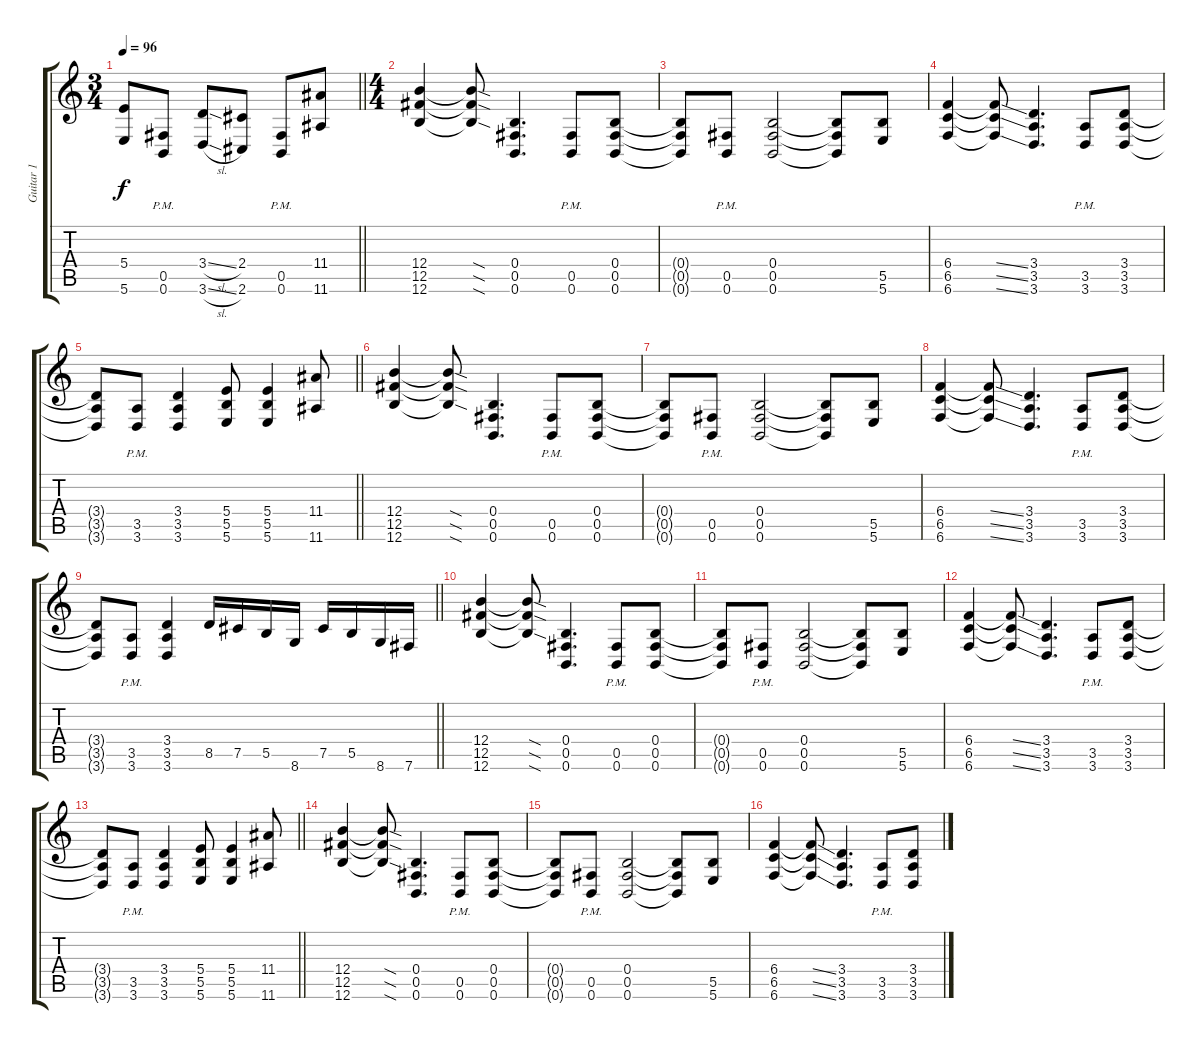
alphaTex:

\track ("Guitar 1" "Guitar 1") {instrument distortionguitar}
\staff {score tabs}
\tuning (Db4 Ab3 E3 B2 Gb2 B1) {hide}
\ts (3 4)
\tempo 96
\clef g2
\barLineRight lightlight
\ks c
(5.4 5.6).8{dy f} (0.5{pm} 0.6{pm}).8 (3.4{sl} 3.6{sl}).8 (2.4 2.6).8 (0.5{pm} 0.6{pm}).8 (11.4 11.6).8 |
\ts (4 4)
\section ("" "")
(12.4 12.5 12.6).4 (12.4{sod t} 12.5{sod t} 12.6{sod t}).8 (0.4 0.5 0.6).4{d} (0.5{pm} 0.6{pm}).8 (0.4 0.5 0.6).8 |
(0.4{t} 0.5{t} 0.6{t}).8 (0.5{pm} 0.6{pm}).8 (0.4 0.5 0.6).2 (0.4{t} 0.5{t} 0.6{t}).8 (5.5 5.6).8 |
(6.4 6.5 6.6).4 (6.4{ss t} 6.5{ss t} 6.6{ss t}).8 (3.4 3.5 3.6).4{d} (3.5{pm} 3.6{pm}).8 (3.4 3.5 3.6).8 |
\barLineRight lightlight
(3.4{t} 3.5{t} 3.6{t}).8 (3.5{pm} 3.6{pm}).8 (3.4 3.5 3.6).4 (5.4 5.5 5.6).8 (5.4 5.5 5.6).4 (11.4 11.6).8 |
(12.4 12.5 12.6).4 (12.4{sod t} 12.5{sod t} 12.6{sod t}).8 (0.4 0.5 0.6).4{d} (0.5{pm} 0.6{pm}).8 (0.4 0.5 0.6).8 |
(0.4{t} 0.5{t} 0.6{t}).8 (0.5{pm} 0.6{pm}).8 (0.4 0.5 0.6).2 (0.4{t} 0.5{t} 0.6{t}).8 (5.5 5.6).8 |
(6.4 6.5 6.6).4 (6.4{ss t} 6.5{ss t} 6.6{ss t}).8 (3.4 3.5 3.6).4{d} (3.5{pm} 3.6{pm}).8 (3.4 3.5 3.6).8 |
\barLineRight lightlight
(3.4{t} 3.5{t} 3.6{t}).8 (3.5{pm} 3.6{pm}).8 (3.4 3.5 3.6).4 8.5.16 7.5.16 5.5.16 8.6.16 7.5.16 5.5.16 8.6.16 7.6.16 |
(12.4 12.5 12.6).4 (12.4{sod t} 12.5{sod t} 12.6{sod t}).8 (0.4 0.5 0.6).4{d} (0.5{pm} 0.6{pm}).8 (0.4 0.5 0.6).8 |
(0.4{t} 0.5{t} 0.6{t}).8 (0.5{pm} 0.6{pm}).8 (0.4 0.5 0.6).2 (0.4{t} 0.5{t} 0.6{t}).8 (5.5 5.6).8 |
(6.4 6.5 6.6).4 (6.4{ss t} 6.5{ss t} 6.6{ss t}).8 (3.4 3.5 3.6).4{d} (3.5{pm} 3.6{pm}).8 (3.4 3.5 3.6).8 |
\barLineRight lightlight
(3.4{t} 3.5{t} 3.6{t}).8 (3.5{pm} 3.6{pm}).8 (3.4 3.5 3.6).4 (5.4 5.5 5.6).8 (5.4 5.5 5.6).4 (11.4 11.6).8 |
(12.4 12.5 12.6).4 (12.4{sod t} 12.5{sod t} 12.6{sod t}).8 (0.4 0.5 0.6).4{d} (0.5{pm} 0.6{pm}).8 (0.4 0.5 0.6).8 |
(0.4{t} 0.5{t} 0.6{t}).8 (0.5{pm} 0.6{pm}).8 (0.4 0.5 0.6).2 (0.4{t} 0.5{t} 0.6{t}).8 (5.5 5.6).8 |
(6.4 6.5 6.6).4 (6.4{ss t} 6.5{ss t} 6.6{ss t}).8 (3.4 3.5 3.6).4{d} (3.5{pm} 3.6{pm}).8 (3.4 3.5 3.6).8
